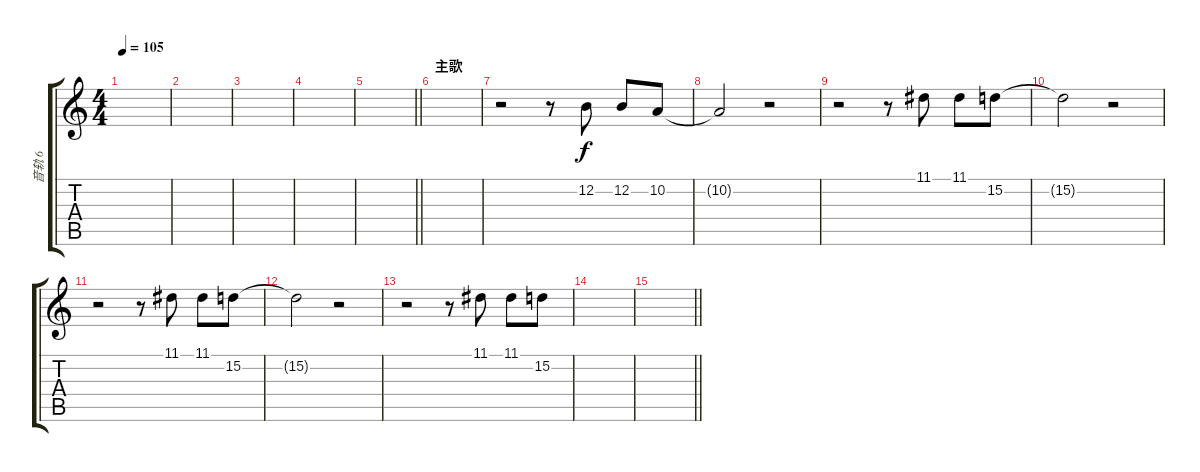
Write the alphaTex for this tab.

\track ("音轨 6" "音轨 6") {instrument drawbarorgan}
\staff {score tabs}
\tuning (E4 B3 G3 D3 A2 E2) {hide}
\ts (4 4)
\tempo 105
\clef g2
\ks c
|
|
|
|
\barLineRight lightlight
|
\section ("" "主歌")
|
r.2 r.8 12.2.8 12.2.8 10.2.8 |
10.2{t}.2 r.2 |
r.2 r.8 11.1.8 11.1.8 15.2.8 |
15.2{t}.2 r.2 |
r.2 r.8 11.1.8 11.1.8 15.2.8 |
15.2{t}.2 r.2 |
r.2 r.8 11.1.8 11.1.8 15.2.8 |
|
\barLineRight lightlight
